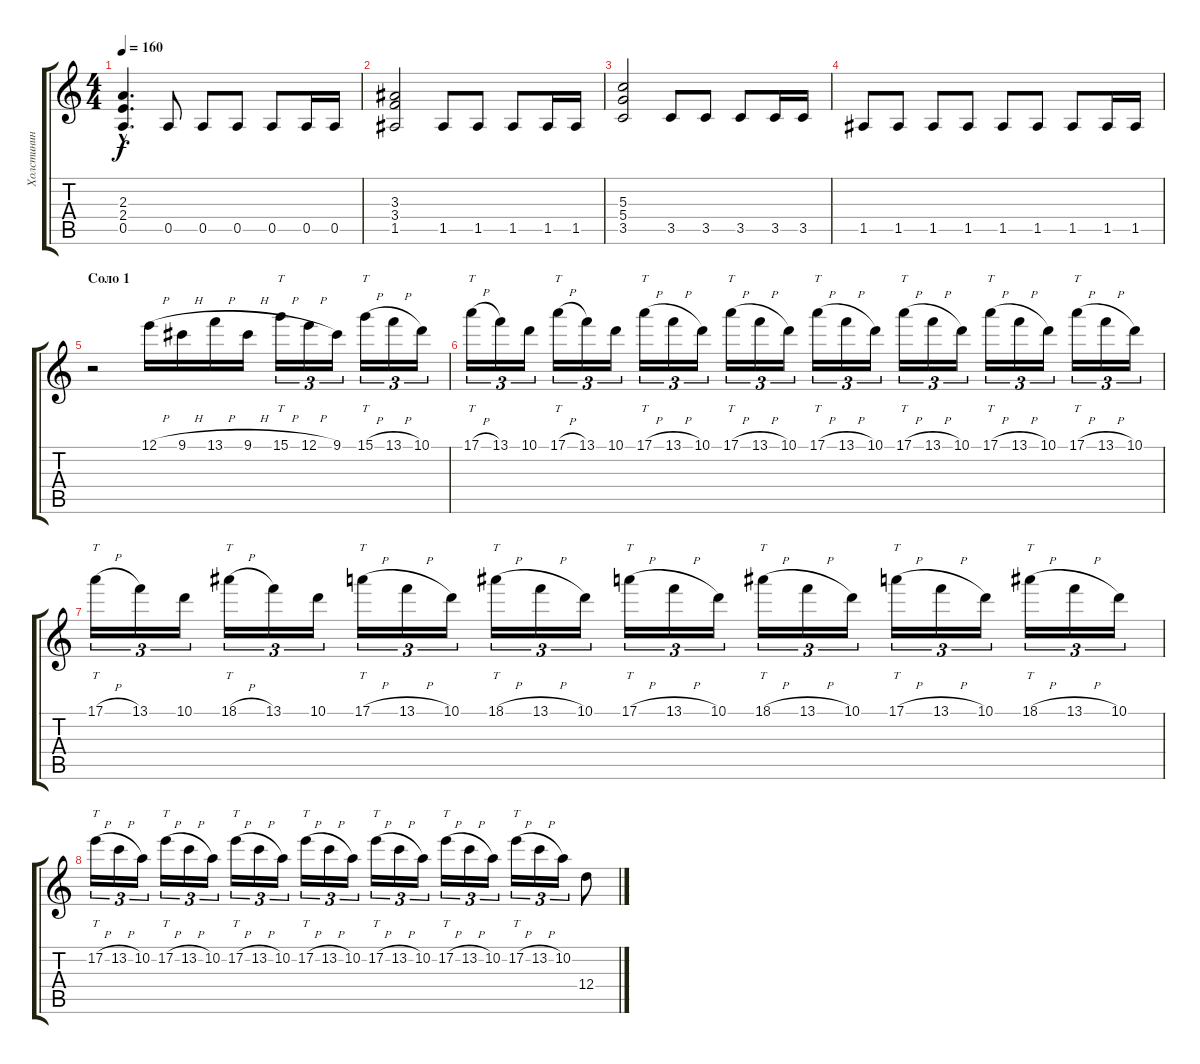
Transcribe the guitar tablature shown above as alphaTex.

\track ("Холстинин" "Холстинин") {instrument overdrivenguitar}
\staff {score tabs}
\tuning (E4 B3 G3 D3 A2 E2) {hide}
\ts (4 4)
\tempo 160
\clef g2
\ks c
(2.3{hac t} 2.4{hac t} 0.5{hac t}).4{d dy f} 0.5.8 0.5.8 0.5.8 0.5.8 0.5.16 0.5.16 |
(3.3 3.4 1.5).2 1.5.8 1.5.8 1.5.8 1.5.16 1.5.16 |
(5.3 5.4 3.5).2 3.5.8 3.5.8 3.5.8 3.5.16 3.5.16 |
1.5.8 1.5.8 1.5.8 1.5.8 1.5.8 1.5.8 1.5.8 1.5.16 1.5.16 |
\section ("" "Соло 1")
r.2{volume 16} 12.1{h}.16 9.1{h}.16 13.1{h}.16 9.1{h}.16 15.1{h}.16{tt tu (3 2)} 12.1{h}.16{tu (3 2)} 9.1.16{tu (3 2)} 15.1{h}.16{tt tu (3 2)} 13.1{h}.16{tu (3 2)} 10.1.16{tu (3 2)} |
17.1{h}.16{tt tu (3 2) balance 8} 13.1.16{tu (3 2)} 10.1.16{tu (3 2)} 17.1{h}.16{tt tu (3 2)} 13.1.16{tu (3 2)} 10.1.16{tu (3 2)} 17.1{h}.16{tt tu (3 2)} 13.1{h}.16{tu (3 2)} 10.1.16{tu (3 2)} 17.1{h}.16{tt tu (3 2)} 13.1{h}.16{tu (3 2)} 10.1.16{tu (3 2)} 17.1{h}.16{tt tu (3 2)} 13.1{h}.16{tu (3 2)} 10.1.16{tu (3 2)} 17.1{h}.16{tt tu (3 2)} 13.1{h}.16{tu (3 2)} 10.1.16{tu (3 2)} 17.1{h}.16{tt tu (3 2)} 13.1{h}.16{tu (3 2)} 10.1.16{tu (3 2)} 17.1{h}.16{tt tu (3 2)} 13.1{h}.16{tu (3 2)} 10.1.16{tu (3 2)} |
17.1{h}.16{tt tu (3 2)} 13.1.16{tu (3 2)} 10.1.16{tu (3 2)} 18.1{h}.16{tt tu (3 2)} 13.1.16{tu (3 2)} 10.1.16{tu (3 2)} 17.1{h}.16{tt tu (3 2)} 13.1{h}.16{tu (3 2)} 10.1.16{tu (3 2)} 18.1{h}.16{tt tu (3 2)} 13.1{h}.16{tu (3 2)} 10.1.16{tu (3 2)} 17.1{h}.16{tt tu (3 2)} 13.1{h}.16{tu (3 2)} 10.1.16{tu (3 2)} 18.1{h}.16{tt tu (3 2)} 13.1{h}.16{tu (3 2)} 10.1.16{tu (3 2)} 17.1{h}.16{tt tu (3 2)} 13.1{h}.16{tu (3 2)} 10.1.16{tu (3 2)} 18.1{h}.16{tt tu (3 2)} 13.1{h}.16{tu (3 2)} 10.1.16{tu (3 2)} |
17.2{h}.16{tt tu (3 2)} 13.2{h}.16{tu (3 2)} 10.2.16{tu (3 2)} 17.2{h}.16{tt tu (3 2)} 13.2{h}.16{tu (3 2)} 10.2.16{tu (3 2)} 17.2{h}.16{tt tu (3 2)} 13.2{h}.16{tu (3 2)} 10.2.16{tu (3 2)} 17.2{h}.16{tt tu (3 2)} 13.2{h}.16{tu (3 2)} 10.2.16{tu (3 2)} 17.2{h}.16{tt tu (3 2)} 13.2{h}.16{tu (3 2)} 10.2.16{tu (3 2)} 17.2{h}.16{tt tu (3 2)} 13.2{h}.16{tu (3 2)} 10.2.16{tu (3 2)} 17.2{h}.16{tt tu (3 2)} 13.2{h}.16{tu (3 2)} 10.2.16{tu (3 2)} 12.4.8
